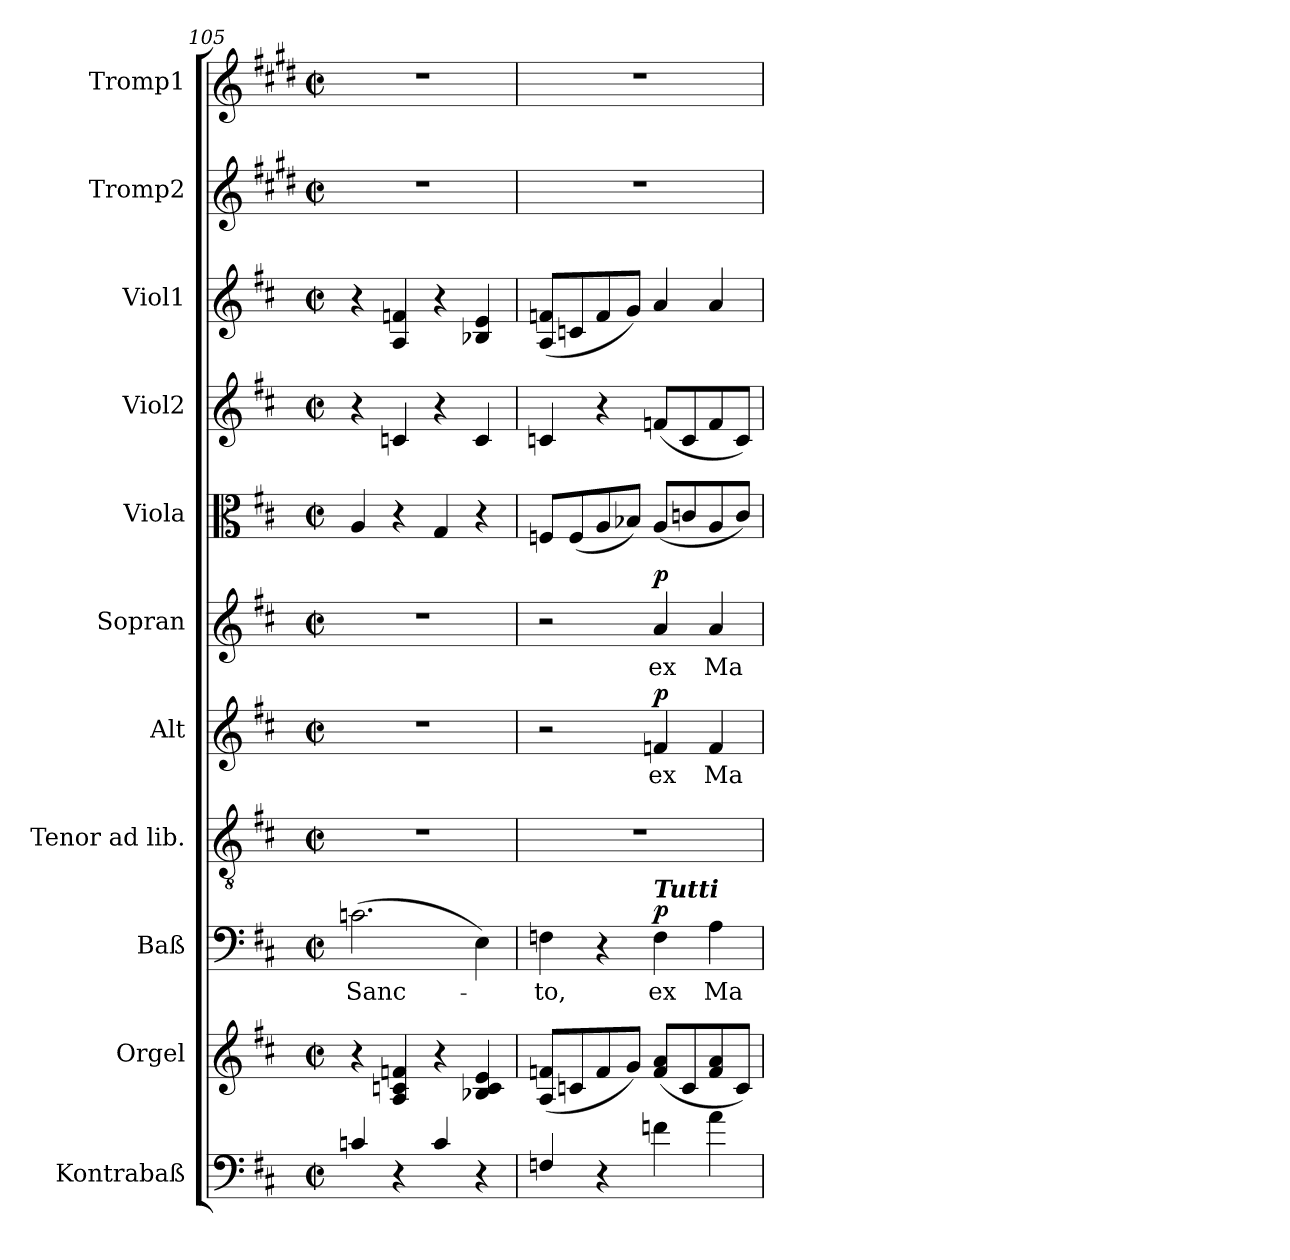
**kern	**kern	**kern	**text	**dynam	**kern	**kern	**text	**dynam	**kern	**text	**dynam	**kern	**kern	**kern	**kern	**kern
*part11	*part10	*part9	*part9	*part9	*part8	*part7	*part7	*part7	*part6	*part6	*part6	*part5	*part4	*part3	*part2	*part1
*staff11	*staff10	*staff9	*staff9	*staff9	*staff8	*staff7	*staff7	*staff7	*staff6	*staff6	*staff6	*staff5	*staff4	*staff3	*staff2	*staff1
*I"Kontrabaß	*I"Orgel	*I"Baß	*	*	*I"Tenor ad lib.	*I"Alt	*	*	*I"Sopran	*	*	*I"Viola	*I"Viol2	*I"Viol1	*I"Tromp2	*I"Tromp1
*	*	*	*	*	*	*	*	*	*	*	*	*I'Vla	*	*	*	*
!!LO:PB:g=z
*clefF4	*clefG2	*clefF4	*	*	*clefGv2	*clefG2	*	*	*clefG2	*	*	*clefC3	*clefG2	*clefG2	*clefG2	*clefG2
*ITrd7c12	*	*	*	*	*	*	*	*	*	*	*	*	*	*	*ITrd1c2	*ITrd1c2
*k[f#c#]	*k[f#c#]	*k[f#c#]	*	*	*k[f#c#]	*k[f#c#]	*	*	*k[f#c#]	*	*	*k[f#c#]	*k[f#c#]	*k[f#c#]	*k[f#c#]	*k[f#c#]
*D:	*D:	*D:	*	*	*D:	*D:	*	*	*D:	*	*	*D:	*D:	*D:	*D:	*D:
*M2/2	*M2/2	*M2/2	*	*	*M2/2	*M2/2	*	*	*M2/2	*	*	*M2/2	*M2/2	*M2/2	*M2/2	*M2/2
*met(c|)	*met(c|)	*met(c|)	*	*	*met(c|)	*met(c|)	*	*	*met(c|)	*	*	*met(c|)	*met(c|)	*met(c|)	*met(c|)	*met(c|)
=105	=105	=105	=105	=105	=105	=105	=105	=105	=105	=105	=105	=105	=105	=105	=105	=105
!	!	!	!LO:LY:b	!	!	!	!	!	!	!	!	!	!	!	!	!
4Cn/	4r	(>2.cn\	Sanc-	.	1r	1r	.	.	1r	.	.	4A/	4r	4r	1r	1r
4r	4A/ 4cn/ 4fn/	.	.	.	.	.	.	.	.	.	.	4r	4cn/	4A/ 4fn/	.	.
4C/	4r	.	.	.	.	.	.	.	.	.	.	4G/	4r	4r	.	.
4r	4B-X/ 4c/ 4e/	4E\)	.	.	.	.	.	.	.	.	.	4r	4c/	4B-X/ 4e/	.	.
=106	=106	=106	=106	=106	=106	=106	=106	=106	=106	=106	=106	=106	=106	=106	=106	=106
!	!	!	!LO:LY:b	!	!	!	!	!	!	!	!	!	!	!	!	!
4FFn/	(<8A/ 8fn/L	4Fn\	-to,	.	1r	2r	.	.	2r	.	.	8Fn/L	4cn/	(<8A/ 8fn/L	1r	1r
.	8cn/	.	.	.	.	.	.	.	.	.	.	(<8F/	.	8cn/	.	.
4r	8f/	4r	.	.	.	.	.	.	.	.	.	8A/	4r	8f/	.	.
.	8g/J)	.	.	.	.	.	.	.	.	.	.	8B-X/J)	.	8g/J)	.	.
!	!	!LO:TX:a:Bi:t=Tutti	!	!	!	!	!	!	!	!	!	!	!	!	!	!
!	!	!	!LO:LY:b	!LO:DY:a	!	!	!LO:LY:b	!LO:DY:a	!	!LO:LY:b	!LO:DY:a	!	!	!	!	!
4Fn\	(<8f/ 8a/L	4F\	ex	p	.	4fn/	ex	p	4a/	ex	p	(<8A/L	(<8fn/L	4a/	.	.
.	8c/	.	.	.	.	.	.	.	.	.	.	8cn/	8c/	.	.	.
!	!	!	!LO:LY:b	!	!	!	!LO:LY:b	!	!	!LO:LY:b	!	!	!	!	!	!
4A\	8f/ 8a/	4A\	Ma-	.	.	4f/	Ma-	.	4a/	Ma-	.	8A/	8f/	4a/	.	.
.	8c/J)	.	.	.	.	.	.	.	.	.	.	8c/J)	8c/J)	.	.	.
=	=	=	=	=	=	=	=	=	=	=	=	=	=	=	=	=
*-	*-	*-	*-	*-	*-	*-	*-	*-	*-	*-	*-	*-	*-	*-	*-	*-
